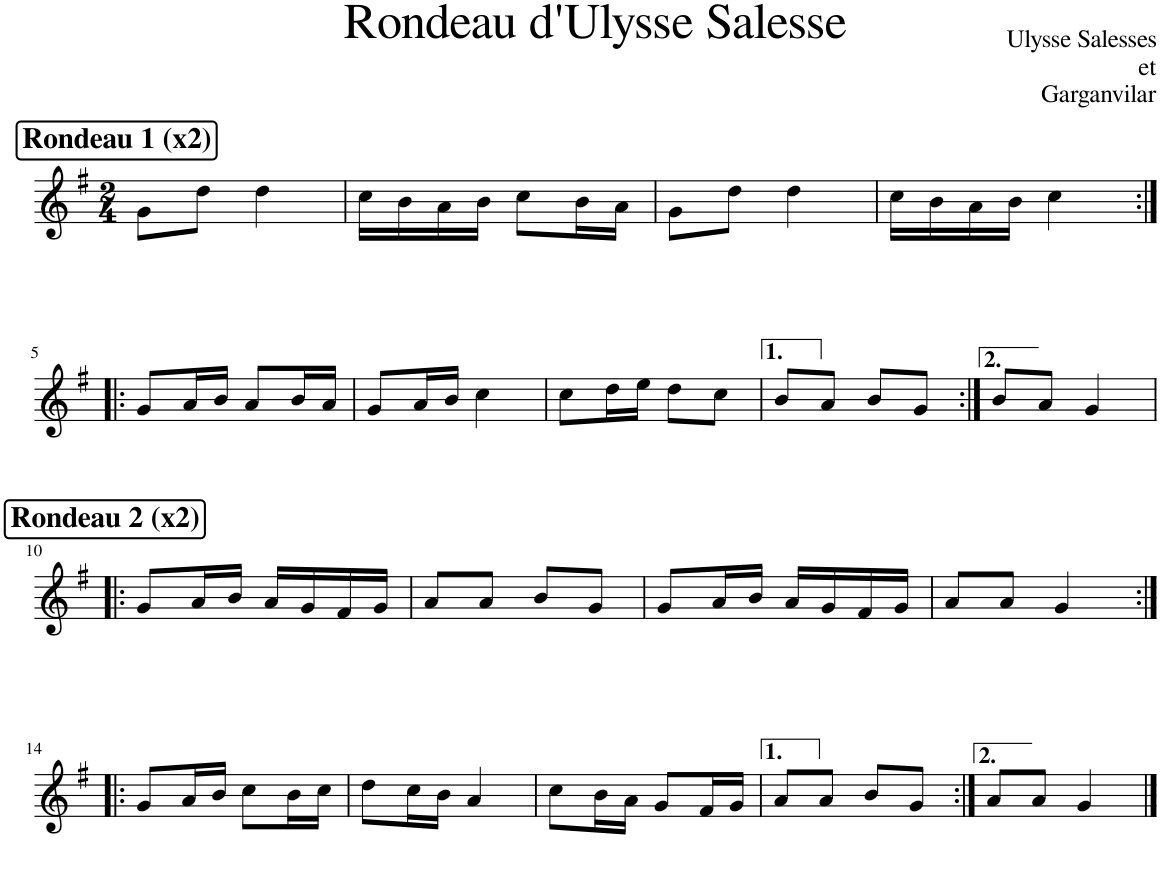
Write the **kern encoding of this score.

**kern
*part1
*staff1
*I"Violon
*I'Vln.
*clefG2
*k[f#]
*M2/4
!!LO:REH:place=s1:a:B:cj:fs=14:t=Rondeau 1 (x2)
=1
8g\L
8dd\J
4dd\
=2
16cc\LL
16b\
16a\
16b\JJ
8cc\L
16b\L
16a\JJ
=3
8g\L
8dd\J
4dd\
=4
16cc\LL
16b\
16a\
16b\JJ
4cc\
!!LO:LB:g=z
=5:|!|:
8g/L
16a/L
16b/JJ
8a/L
16b/L
16a/JJ
=6
8g/L
16a/L
16b/JJ
4cc\
=7
8cc\L
16dd\L
16ee\JJ
8dd\L
8cc\J
=8
8b/L
8a/J
8b/L
8g/J
=9:|!
8b/L
8a/J
4g/
!!LO:LB:g=z
!!LO:REH:place=s1:a:B:cj:fs=14:t=Rondeau 2 (x2)
=10!|:
8g/L
16a/L
16b/JJ
16a/LL
16g/
16f#/
16g/JJ
=11
8a/L
8a/J
8b/L
8g/J
=12
8g/L
16a/L
16b/JJ
16a/LL
16g/
16f#/
16g/JJ
=13
8a/L
8a/J
4g/
!!LO:LB:g=z
=14:|!|:
8g/L
16a/L
16b/JJ
8cc\L
16b\L
16cc\JJ
=15
8dd\L
16cc\L
16b\JJ
4a/
=16
8cc\L
16b\L
16a\JJ
8g/L
16f#/L
16g/JJ
=17
8a/L
8a/J
8b/L
8g/J
=18:|!
8a/L
8a/J
4g/
==
*-
